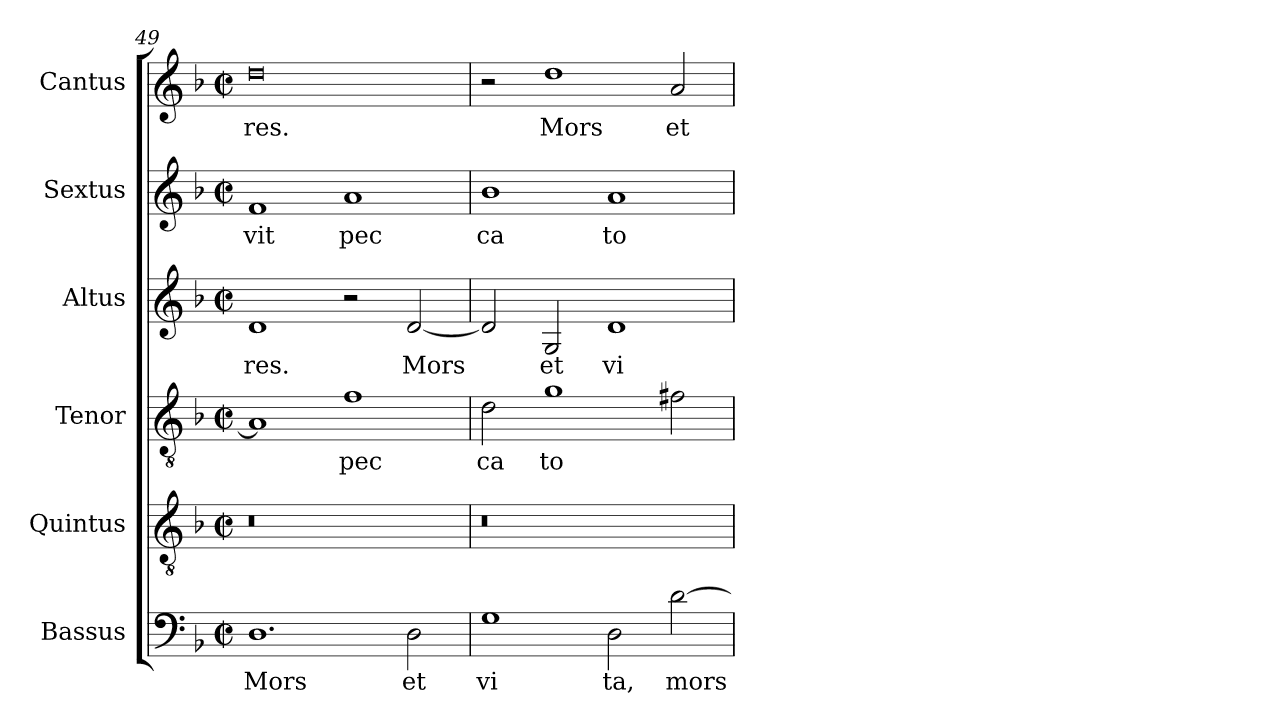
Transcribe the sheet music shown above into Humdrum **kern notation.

**kern	**text	**kern	**kern	**text	**kern	**text	**kern	**text	**kern	**text
*part6	*part6	*part5	*part4	*part4	*part3	*part3	*part2	*part2	*part1	*part1
*staff6	*staff6	*staff5	*staff4	*staff4	*staff3	*staff3	*staff2	*staff2	*staff1	*staff1
*I"Bassus	*	*I"Quintus	*I"Tenor	*	*I"Altus	*	*I"Sextus	*	*I"Cantus	*
*clefF4	*	*clefGv2	*clefGv2	*	*clefG2	*	*clefG2	*	*clefG2	*
*k[b-]	*	*k[b-]	*k[b-]	*	*k[b-]	*	*k[b-]	*	*k[b-]	*
*F:	*	*F:	*F:	*	*F:	*	*F:	*	*F:	*
*M2/2	*	*M2/2	*M2/2	*	*M2/2	*	*M2/2	*	*M2/2	*
*met(c|)	*	*met(c|)	*met(c|)	*	*met(c|)	*	*met(c|)	*	*met(c|)	*
=49	=49	=49	=49	=49	=49	=49	=49	=49	=49	=49
!	!LO:LY:b:cj	!	!	!	!	!LO:LY:b:cj	!	!LO:LY:b:cj	!	!LO:LY:b:cj
1.D	Mors	0r	1A]	.	1d	res.	1f	vit	0dd	-res.
!	!	!	!	!LO:LY:b:cj	!	!	!	!LO:LY:b:cj	!	!
.	.	.	1f	pec	2r	.	1a	pec	.	.
!	!LO:LY:b:cj	!	!	!	!	!LO:LY:b	!	!	!	!
2D\	et	.	.	.	[<2d/	Mors	.	.	.	.
=50	=50	=50	=50	=50	=50	=50	=50	=50	=50	=50
!	!LO:LY:b:cj	!	!	!LO:LY:b:cj	!	!	!	!LO:LY:b:cj	!	!
1G	vi	0r	2d\	ca	2d/]	.	1b-	ca	2r	.
!	!	!	!	!LO:LY:b:cj	!	!LO:LY:b:cj	!	!	!	!LO:LY:b:cj
.	.	.	1g	to	2G/	et	.	.	1dd	Mors
!	!LO:LY:b:cj	!	!	!	!	!LO:LY:b:cj	!	!LO:LY:b:cj	!	!
2D\	ta,	.	.	.	1d	vi	1a	to	.	.
!	!LO:LY:b	!	!	!	!	!	!	!	!	!LO:LY:b:cj
[>2d\	mors	.	2f#\	.	.	.	.	.	2a/	et
=	=	=	=	=	=	=	=	=	=	=
*-	*-	*-	*-	*-	*-	*-	*-	*-	*-	*-
